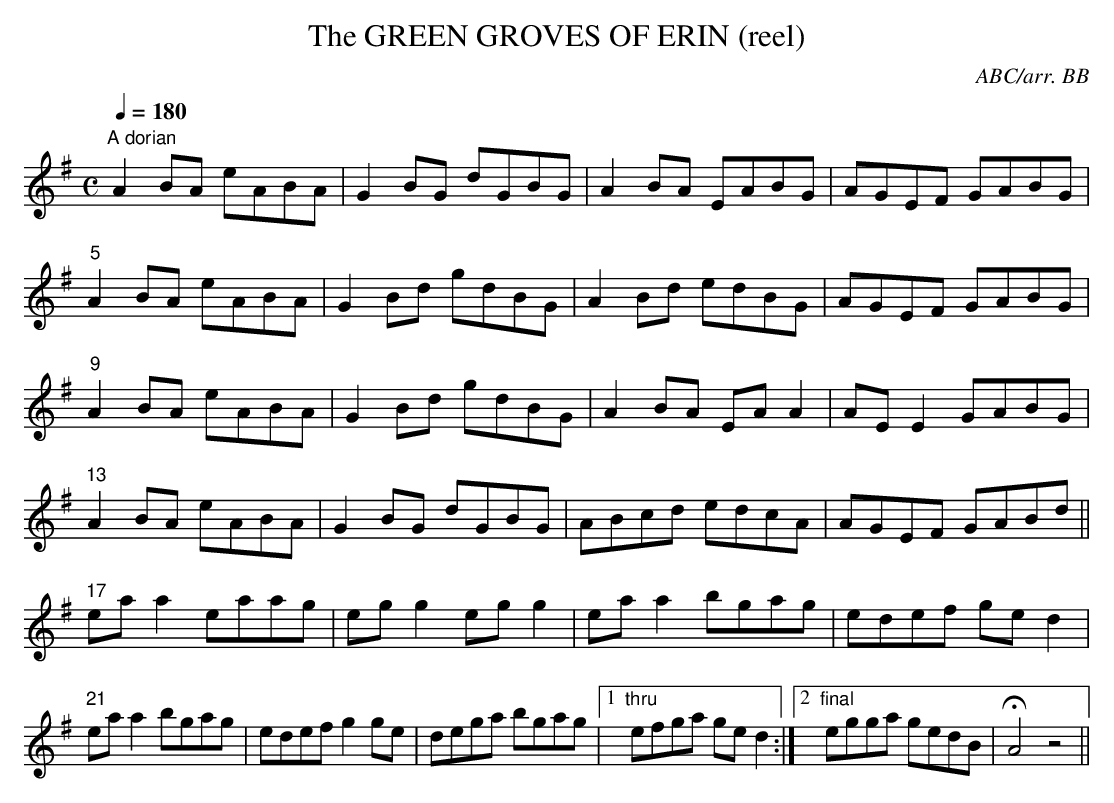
X:1
T:GREEN GROVES OF ERIN (reel), The
C:ABC/arr. BB
M:C
Q:1/4=180
K:G
"A dorian"
A2BA eABA|G2BG dGBG|A2BA EABG|AGEF GABG|
"5"A2BA eABA|G2Bd gdBG|A2Bd edBG|AGEF GABG|
"9"A2BA eABA|G2Bd gdBG|A2BA EAA2|AEE2 GABG|
"13"A2BA eABA|G2BG dGBG|ABcd edcA|AGEF GABd||
"17"eaa2 eaag|egg2 egg2|eaa2 bgag|edef ged2|
"21"eaa2 bgag|edef g2ge|dega bgag|1 "thru" efga ged2:|\
[2 "final" egga gedB|HA4z4||
